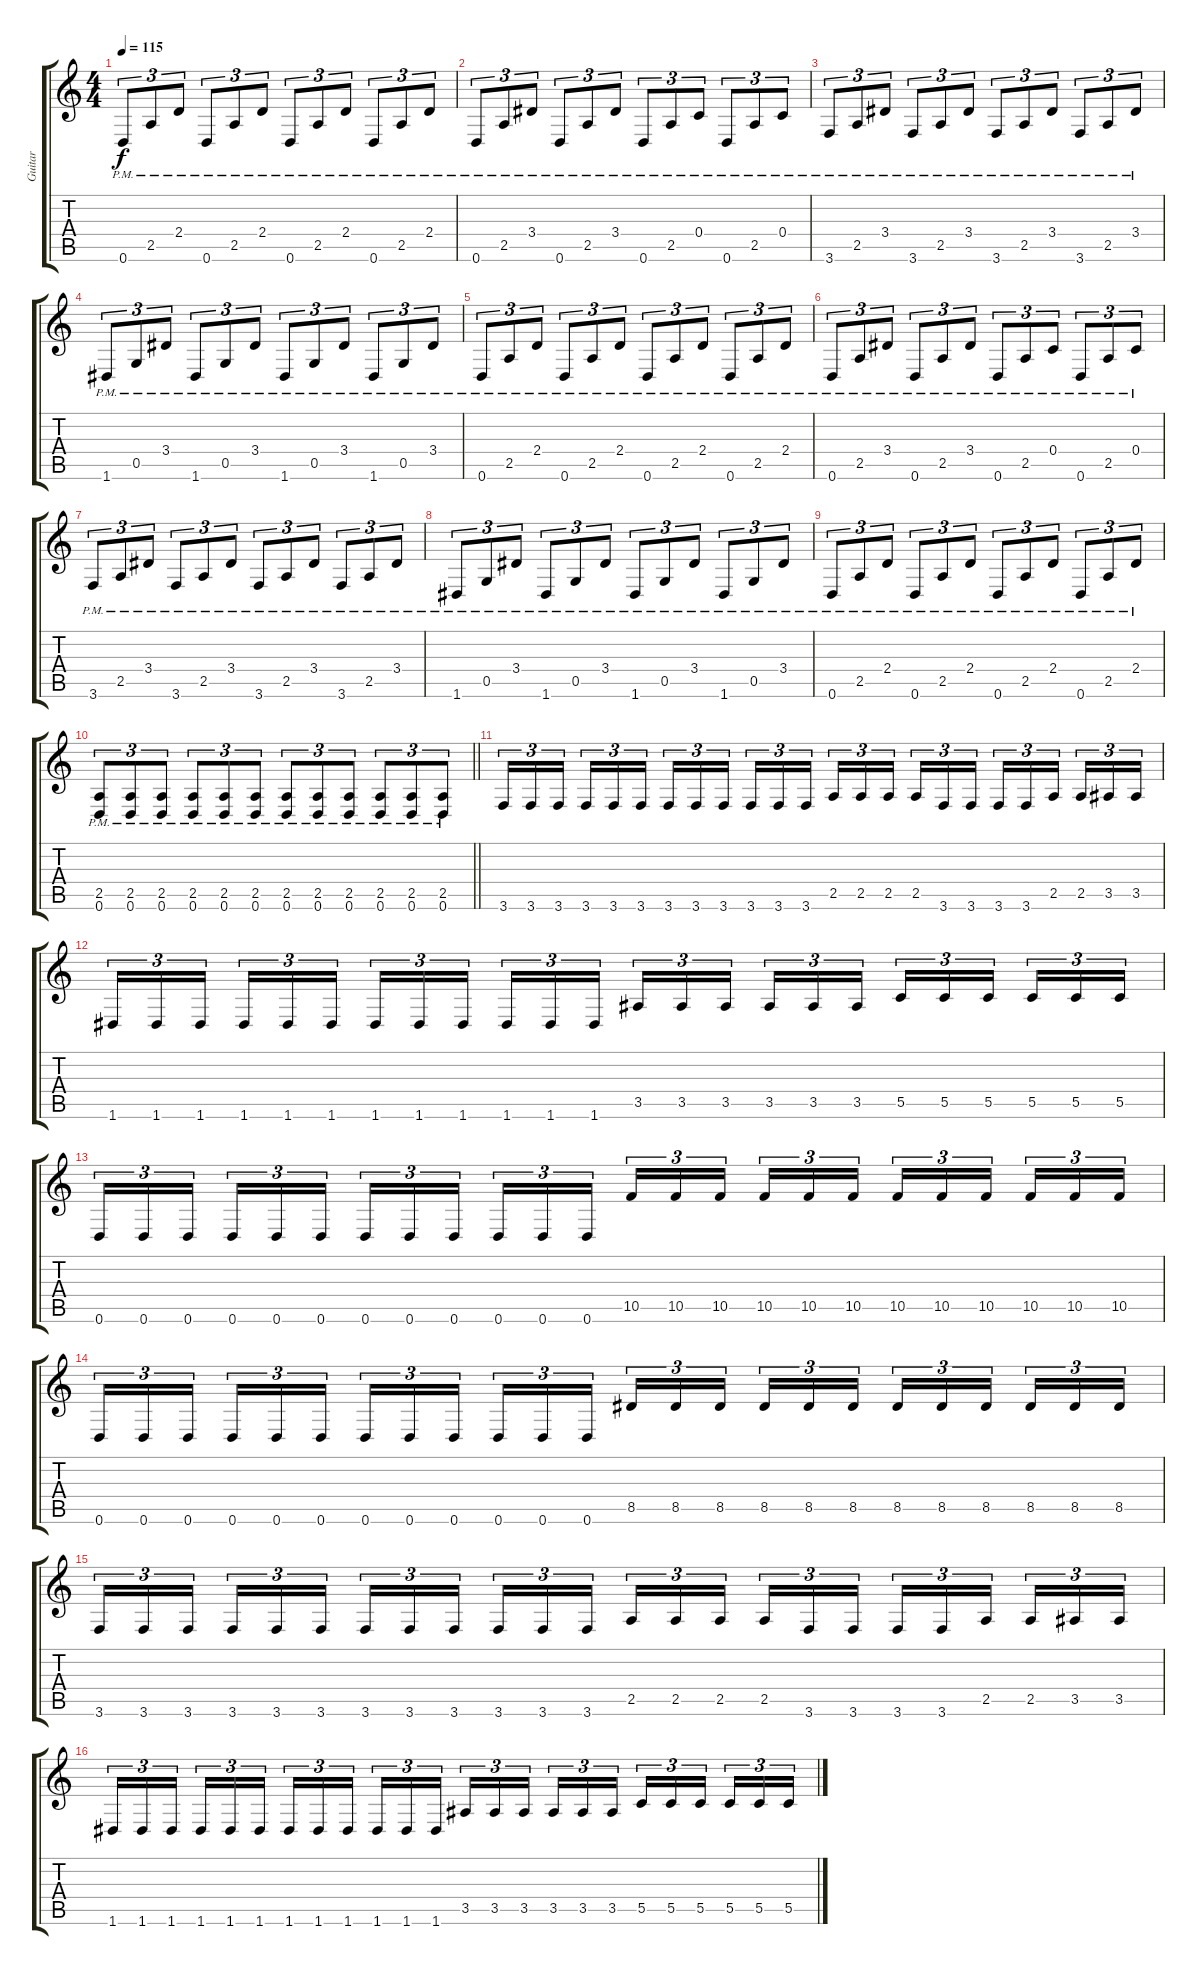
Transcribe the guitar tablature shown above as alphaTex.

\track ("Guitar" "Guitar") {instrument distortionguitar}
\staff {score tabs}
\tuning (D4 A3 F3 C3 G2 D2) {hide}
\ts (4 4)
\tempo 115
\clef g2
\ks c
0.6{pm}.8{tu (3 2) dy f} 2.5{pm}.8{tu (3 2)} 2.4{pm}.8{tu (3 2)} 0.6{pm}.8{tu (3 2)} 2.5{pm}.8{tu (3 2)} 2.4{pm}.8{tu (3 2)} 0.6{pm}.8{tu (3 2)} 2.5{pm}.8{tu (3 2)} 2.4{pm}.8{tu (3 2)} 0.6{pm}.8{tu (3 2)} 2.5{pm}.8{tu (3 2)} 2.4{pm}.8{tu (3 2)} |
0.6{pm}.8{tu (3 2)} 2.5{pm}.8{tu (3 2)} 3.4{pm}.8{tu (3 2)} 0.6{pm}.8{tu (3 2)} 2.5{pm}.8{tu (3 2)} 3.4{pm}.8{tu (3 2)} 0.6{pm}.8{tu (3 2)} 2.5{pm}.8{tu (3 2)} 0.4{pm}.8{tu (3 2)} 0.6{pm}.8{tu (3 2)} 2.5{pm}.8{tu (3 2)} 0.4{pm}.8{tu (3 2)} |
3.6{pm}.8{tu (3 2)} 2.5{pm}.8{tu (3 2)} 3.4{pm}.8{tu (3 2)} 3.6{pm}.8{tu (3 2)} 2.5{pm}.8{tu (3 2)} 3.4{pm}.8{tu (3 2)} 3.6{pm}.8{tu (3 2)} 2.5{pm}.8{tu (3 2)} 3.4{pm}.8{tu (3 2)} 3.6{pm}.8{tu (3 2)} 2.5{pm}.8{tu (3 2)} 3.4{pm}.8{tu (3 2)} |
1.6{pm}.8{tu (3 2)} 0.5{pm}.8{tu (3 2)} 3.4{pm}.8{tu (3 2)} 1.6{pm}.8{tu (3 2)} 0.5{pm}.8{tu (3 2)} 3.4{pm}.8{tu (3 2)} 1.6{pm}.8{tu (3 2)} 0.5{pm}.8{tu (3 2)} 3.4{pm}.8{tu (3 2)} 1.6{pm}.8{tu (3 2)} 0.5{pm}.8{tu (3 2)} 3.4{pm}.8{tu (3 2)} |
0.6{pm}.8{tu (3 2)} 2.5{pm}.8{tu (3 2)} 2.4{pm}.8{tu (3 2)} 0.6{pm}.8{tu (3 2)} 2.5{pm}.8{tu (3 2)} 2.4{pm}.8{tu (3 2)} 0.6{pm}.8{tu (3 2)} 2.5{pm}.8{tu (3 2)} 2.4{pm}.8{tu (3 2)} 0.6{pm}.8{tu (3 2)} 2.5{pm}.8{tu (3 2)} 2.4{pm}.8{tu (3 2)} |
0.6{pm}.8{tu (3 2)} 2.5{pm}.8{tu (3 2)} 3.4{pm}.8{tu (3 2)} 0.6{pm}.8{tu (3 2)} 2.5{pm}.8{tu (3 2)} 3.4{pm}.8{tu (3 2)} 0.6{pm}.8{tu (3 2)} 2.5{pm}.8{tu (3 2)} 0.4{pm}.8{tu (3 2)} 0.6{pm}.8{tu (3 2)} 2.5{pm}.8{tu (3 2)} 0.4{pm}.8{tu (3 2)} |
3.6{pm}.8{tu (3 2)} 2.5{pm}.8{tu (3 2)} 3.4{pm}.8{tu (3 2)} 3.6{pm}.8{tu (3 2)} 2.5{pm}.8{tu (3 2)} 3.4{pm}.8{tu (3 2)} 3.6{pm}.8{tu (3 2)} 2.5{pm}.8{tu (3 2)} 3.4{pm}.8{tu (3 2)} 3.6{pm}.8{tu (3 2)} 2.5{pm}.8{tu (3 2)} 3.4{pm}.8{tu (3 2)} |
1.6{pm}.8{tu (3 2)} 0.5{pm}.8{tu (3 2)} 3.4{pm}.8{tu (3 2)} 1.6{pm}.8{tu (3 2)} 0.5{pm}.8{tu (3 2)} 3.4{pm}.8{tu (3 2)} 1.6{pm}.8{tu (3 2)} 0.5{pm}.8{tu (3 2)} 3.4{pm}.8{tu (3 2)} 1.6{pm}.8{tu (3 2)} 0.5{pm}.8{tu (3 2)} 3.4{pm}.8{tu (3 2)} |
0.6{pm}.8{tu (3 2)} 2.5{pm}.8{tu (3 2)} 2.4{pm}.8{tu (3 2)} 0.6{pm}.8{tu (3 2)} 2.5{pm}.8{tu (3 2)} 2.4{pm}.8{tu (3 2)} 0.6{pm}.8{tu (3 2)} 2.5{pm}.8{tu (3 2)} 2.4{pm}.8{tu (3 2)} 0.6{pm}.8{tu (3 2)} 2.5{pm}.8{tu (3 2)} 2.4{pm}.8{tu (3 2)} |
\barLineRight lightlight
(2.5{pm} 0.6{pm}).8{tu (3 2)} (2.5{pm} 0.6{pm}).8{tu (3 2)} (2.5{pm} 0.6{pm}).8{tu (3 2)} (2.5{pm} 0.6{pm}).8{tu (3 2)} (2.5{pm} 0.6{pm}).8{tu (3 2)} (2.5{pm} 0.6{pm}).8{tu (3 2)} (2.5{pm} 0.6{pm}).8{tu (3 2)} (2.5{pm} 0.6{pm}).8{tu (3 2)} (2.5{pm} 0.6{pm}).8{tu (3 2)} (2.5{pm} 0.6{pm}).8{tu (3 2)} (2.5{pm} 0.6{pm}).8{tu (3 2)} (2.5{pm} 0.6{pm}).8{tu (3 2)} |
\section ("" "")
3.6.16{tu (3 2)} 3.6.16{tu (3 2)} 3.6.16{tu (3 2) beam splitsecondary} 3.6.16{tu (3 2)} 3.6.16{tu (3 2)} 3.6.16{tu (3 2)} 3.6.16{tu (3 2)} 3.6.16{tu (3 2)} 3.6.16{tu (3 2) beam splitsecondary} 3.6.16{tu (3 2)} 3.6.16{tu (3 2)} 3.6.16{tu (3 2)} 2.5.16{tu (3 2)} 2.5.16{tu (3 2)} 2.5.16{tu (3 2) beam splitsecondary} 2.5.16{tu (3 2)} 3.6.16{tu (3 2)} 3.6.16{tu (3 2)} 3.6.16{tu (3 2)} 3.6.16{tu (3 2)} 2.5.16{tu (3 2) beam splitsecondary} 2.5.16{tu (3 2)} 3.5.16{tu (3 2)} 3.5.16{tu (3 2)} |
1.6.16{tu (3 2)} 1.6.16{tu (3 2)} 1.6.16{tu (3 2) beam splitsecondary} 1.6.16{tu (3 2)} 1.6.16{tu (3 2)} 1.6.16{tu (3 2)} 1.6.16{tu (3 2)} 1.6.16{tu (3 2)} 1.6.16{tu (3 2) beam splitsecondary} 1.6.16{tu (3 2)} 1.6.16{tu (3 2)} 1.6.16{tu (3 2)} 3.5.16{tu (3 2)} 3.5.16{tu (3 2)} 3.5.16{tu (3 2) beam splitsecondary} 3.5.16{tu (3 2)} 3.5.16{tu (3 2)} 3.5.16{tu (3 2)} 5.5.16{tu (3 2)} 5.5.16{tu (3 2)} 5.5.16{tu (3 2) beam splitsecondary} 5.5.16{tu (3 2)} 5.5.16{tu (3 2)} 5.5.16{tu (3 2)} |
0.6.16{tu (3 2)} 0.6.16{tu (3 2)} 0.6.16{tu (3 2) beam splitsecondary} 0.6.16{tu (3 2)} 0.6.16{tu (3 2)} 0.6.16{tu (3 2)} 0.6.16{tu (3 2)} 0.6.16{tu (3 2)} 0.6.16{tu (3 2) beam splitsecondary} 0.6.16{tu (3 2)} 0.6.16{tu (3 2)} 0.6.16{tu (3 2)} 10.5.16{tu (3 2)} 10.5.16{tu (3 2)} 10.5.16{tu (3 2) beam splitsecondary} 10.5.16{tu (3 2)} 10.5.16{tu (3 2)} 10.5.16{tu (3 2)} 10.5.16{tu (3 2)} 10.5.16{tu (3 2)} 10.5.16{tu (3 2) beam splitsecondary} 10.5.16{tu (3 2)} 10.5.16{tu (3 2)} 10.5.16{tu (3 2)} |
0.6.16{tu (3 2)} 0.6.16{tu (3 2)} 0.6.16{tu (3 2) beam splitsecondary} 0.6.16{tu (3 2)} 0.6.16{tu (3 2)} 0.6.16{tu (3 2)} 0.6.16{tu (3 2)} 0.6.16{tu (3 2)} 0.6.16{tu (3 2) beam splitsecondary} 0.6.16{tu (3 2)} 0.6.16{tu (3 2)} 0.6.16{tu (3 2)} 8.5.16{tu (3 2)} 8.5.16{tu (3 2)} 8.5.16{tu (3 2) beam splitsecondary} 8.5.16{tu (3 2)} 8.5.16{tu (3 2)} 8.5.16{tu (3 2)} 8.5.16{tu (3 2)} 8.5.16{tu (3 2)} 8.5.16{tu (3 2) beam splitsecondary} 8.5.16{tu (3 2)} 8.5.16{tu (3 2)} 8.5.16{tu (3 2)} |
3.6.16{tu (3 2)} 3.6.16{tu (3 2)} 3.6.16{tu (3 2) beam splitsecondary} 3.6.16{tu (3 2)} 3.6.16{tu (3 2)} 3.6.16{tu (3 2)} 3.6.16{tu (3 2)} 3.6.16{tu (3 2)} 3.6.16{tu (3 2) beam splitsecondary} 3.6.16{tu (3 2)} 3.6.16{tu (3 2)} 3.6.16{tu (3 2)} 2.5.16{tu (3 2)} 2.5.16{tu (3 2)} 2.5.16{tu (3 2) beam splitsecondary} 2.5.16{tu (3 2)} 3.6.16{tu (3 2)} 3.6.16{tu (3 2)} 3.6.16{tu (3 2)} 3.6.16{tu (3 2)} 2.5.16{tu (3 2) beam splitsecondary} 2.5.16{tu (3 2)} 3.5.16{tu (3 2)} 3.5.16{tu (3 2)} |
1.6.16{tu (3 2)} 1.6.16{tu (3 2)} 1.6.16{tu (3 2) beam splitsecondary} 1.6.16{tu (3 2)} 1.6.16{tu (3 2)} 1.6.16{tu (3 2)} 1.6.16{tu (3 2)} 1.6.16{tu (3 2)} 1.6.16{tu (3 2) beam splitsecondary} 1.6.16{tu (3 2)} 1.6.16{tu (3 2)} 1.6.16{tu (3 2)} 3.5.16{tu (3 2)} 3.5.16{tu (3 2)} 3.5.16{tu (3 2) beam splitsecondary} 3.5.16{tu (3 2)} 3.5.16{tu (3 2)} 3.5.16{tu (3 2)} 5.5.16{tu (3 2)} 5.5.16{tu (3 2)} 5.5.16{tu (3 2) beam splitsecondary} 5.5.16{tu (3 2)} 5.5.16{tu (3 2)} 5.5.16{tu (3 2)}
